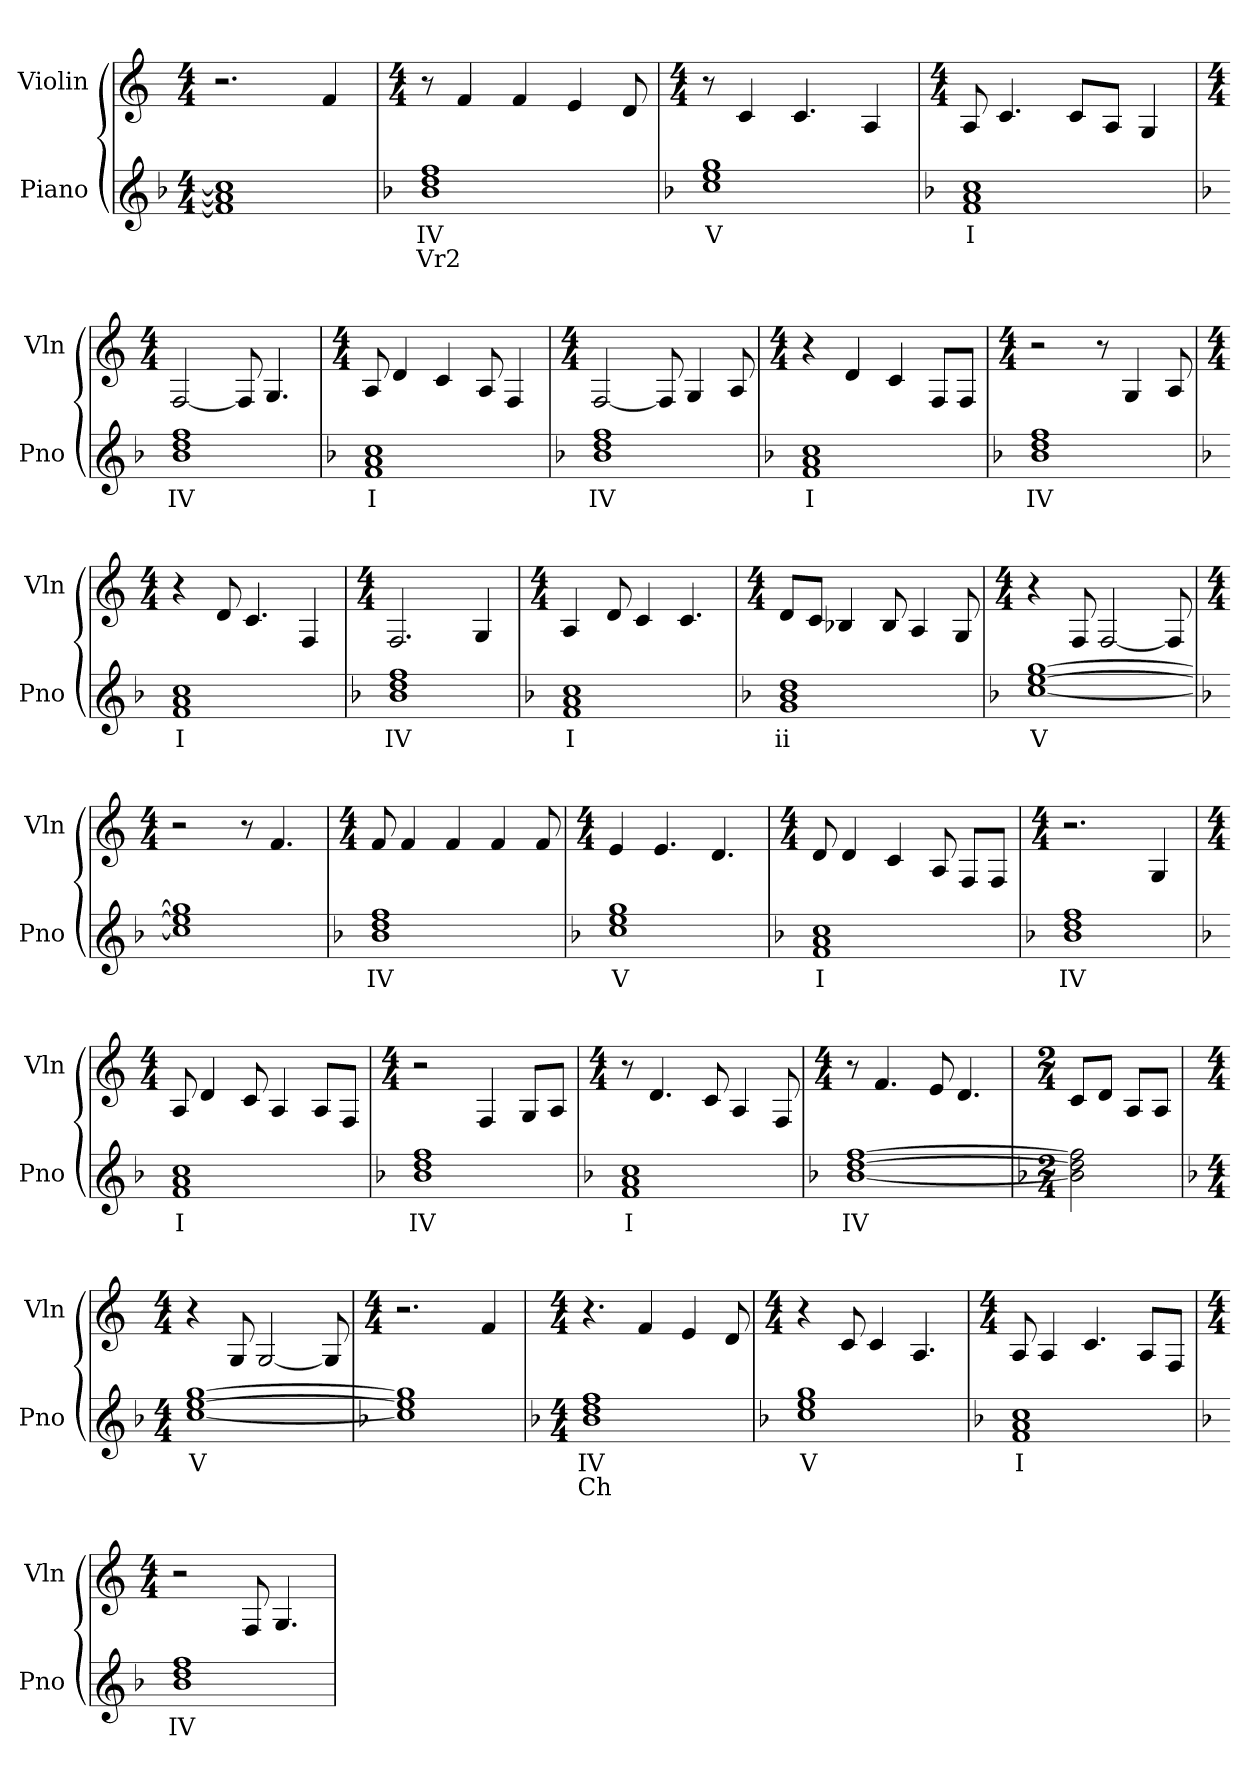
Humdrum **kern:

**kern	**text	**text	**kern
*part2	*part2	*part2	*part1
*staff2	*staff2	*staff2	*staff1
*I"Piano	*	*	*I"Violin
*I'Pno	*	*	*I'Vln
*k[b-]	*	*	*
*F:	*	*	*
*M4/4	*	*	*M4/4
=	=	=	=
1f] 1a] 1cc]	.	.	2.r
.	.	.	4f
=	=	=	=
*k[b-]	*	*	*
*F:	*	*	*
*	*	*	*M4/4
1b- 1dd 1ff	IV	Vr2	8r
.	.	.	4f
.	.	.	4f
.	.	.	4e
.	.	.	8d
=	=	=	=
*k[b-]	*	*	*
*F:	*	*	*
*	*	*	*M4/4
1cc 1ee 1gg	V	.	8r
.	.	.	4c
.	.	.	4.c
.	.	.	4A
=	=	=	=
*k[b-]	*	*	*
*F:	*	*	*
*	*	*	*M4/4
1f 1a 1cc	I	.	8A
.	.	.	4.c
.	.	.	8cL
.	.	.	8AJ
.	.	.	4G
=	=	=	=
*k[b-]	*	*	*
*F:	*	*	*
*	*	*	*M4/4
1b- 1dd 1ff	IV	.	[2F
.	.	.	8F]
.	.	.	4.G
=	=	=	=
*k[b-]	*	*	*
*F:	*	*	*
*	*	*	*M4/4
1f 1a 1cc	I	.	8A
.	.	.	4d
.	.	.	4c
.	.	.	8A
.	.	.	4F
=	=	=	=
*k[b-]	*	*	*
*F:	*	*	*
*	*	*	*M4/4
1b- 1dd 1ff	IV	.	[2F
.	.	.	8F]
.	.	.	4G
.	.	.	8A
=	=	=	=
*k[b-]	*	*	*
*F:	*	*	*
*	*	*	*M4/4
1f 1a 1cc	I	.	4r
.	.	.	4d
.	.	.	4c
.	.	.	8FL
.	.	.	8FJ
=	=	=	=
*k[b-]	*	*	*
*F:	*	*	*
*	*	*	*M4/4
1b- 1dd 1ff	IV	.	2r
.	.	.	8r
.	.	.	4G
.	.	.	8A
=	=	=	=
*k[b-]	*	*	*
*F:	*	*	*
*	*	*	*M4/4
1f 1a 1cc	I	.	4r
.	.	.	8d
.	.	.	4.c
.	.	.	4F
=	=	=	=
*k[b-]	*	*	*
*F:	*	*	*
*	*	*	*M4/4
1b- 1dd 1ff	IV	.	2.F
.	.	.	4G
=	=	=	=
*k[b-]	*	*	*
*F:	*	*	*
*	*	*	*M4/4
1f 1a 1cc	I	.	4A
.	.	.	8d
.	.	.	4c
.	.	.	4.c
=	=	=	=
*k[b-]	*	*	*
*F:	*	*	*
*	*	*	*M4/4
1g 1b- 1dd	ii	.	8dL
.	.	.	8cJ
.	.	.	4B-X
.	.	.	8B-
.	.	.	4A
.	.	.	8G
=	=	=	=
*k[b-]	*	*	*
*F:	*	*	*
*	*	*	*M4/4
[1cc [1ee [1gg	V	.	4r
.	.	.	8F
.	.	.	[2F
.	.	.	8F]
=	=	=	=
*k[b-]	*	*	*
*F:	*	*	*
*	*	*	*M4/4
1cc] 1ee] 1gg]	.	.	2r
.	.	.	8r
.	.	.	4.f
=	=	=	=
*k[b-]	*	*	*
*F:	*	*	*
*	*	*	*M4/4
1b- 1dd 1ff	IV	.	8f
.	.	.	4f
.	.	.	4f
.	.	.	4f
.	.	.	8f
=	=	=	=
*k[b-]	*	*	*
*F:	*	*	*
*	*	*	*M4/4
1cc 1ee 1gg	V	.	4e
.	.	.	4.e
.	.	.	4.d
=	=	=	=
*k[b-]	*	*	*
*F:	*	*	*
*	*	*	*M4/4
1f 1a 1cc	I	.	8d
.	.	.	4d
.	.	.	4c
.	.	.	8A
.	.	.	8FL
.	.	.	8FJ
=	=	=	=
*k[b-]	*	*	*
*F:	*	*	*
*	*	*	*M4/4
1b- 1dd 1ff	IV	.	2.r
.	.	.	4G
=	=	=	=
*k[b-]	*	*	*
*F:	*	*	*
*	*	*	*M4/4
1f 1a 1cc	I	.	8A
.	.	.	4d
.	.	.	8c
.	.	.	4A
.	.	.	8AL
.	.	.	8FJ
=	=	=	=
*k[b-]	*	*	*
*F:	*	*	*
*	*	*	*M4/4
1b- 1dd 1ff	IV	.	2r
.	.	.	4F
.	.	.	8GL
.	.	.	8AJ
=	=	=	=
*k[b-]	*	*	*
*F:	*	*	*
*	*	*	*M4/4
1f 1a 1cc	I	.	8r
.	.	.	4.d
.	.	.	8c
.	.	.	4A
.	.	.	8F
=	=	=	=
*k[b-]	*	*	*
*F:	*	*	*
*	*	*	*M4/4
[1b- [1dd [1ff	IV	.	8r
.	.	.	4.f
.	.	.	8e
.	.	.	4.d
=	=	=	=
*k[b-]	*	*	*
*F:	*	*	*
*M2/4	*	*	*M2/4
2b-] 2dd] 2ff]	.	.	8cL
.	.	.	8dJ
.	.	.	8AL
.	.	.	8AJ
=	=	=	=
*k[b-]	*	*	*
*F:	*	*	*
*M4/4	*	*	*M4/4
[1cc [1ee [1gg	V	.	4r
.	.	.	8G
.	.	.	[2G
.	.	.	8G]
=	=	=	=
*k[b-]	*	*	*
*F:	*	*	*
*	*	*	*M4/4
1cc] 1ee] 1gg]	.	.	2.r
.	.	.	4f
=	=	=	=
*k[b-]	*	*	*
*F:	*	*	*
*M4/4	*	*	*M4/4
1b- 1dd 1ff	IV	Ch	4.r
.	.	.	4f
.	.	.	4e
.	.	.	8d
=	=	=	=
*k[b-]	*	*	*
*F:	*	*	*
*	*	*	*M4/4
1cc 1ee 1gg	V	.	4r
.	.	.	8c
.	.	.	4c
.	.	.	4.A
=	=	=	=
*k[b-]	*	*	*
*F:	*	*	*
*	*	*	*M4/4
1f 1a 1cc	I	.	8A
.	.	.	4A
.	.	.	4.c
.	.	.	8AL
.	.	.	8FJ
=	=	=	=
*k[b-]	*	*	*
*F:	*	*	*
*	*	*	*M4/4
1b- 1dd 1ff	IV	.	2r
.	.	.	8F
.	.	.	4.G
=	=	=	=
*-	*-	*-	*-
